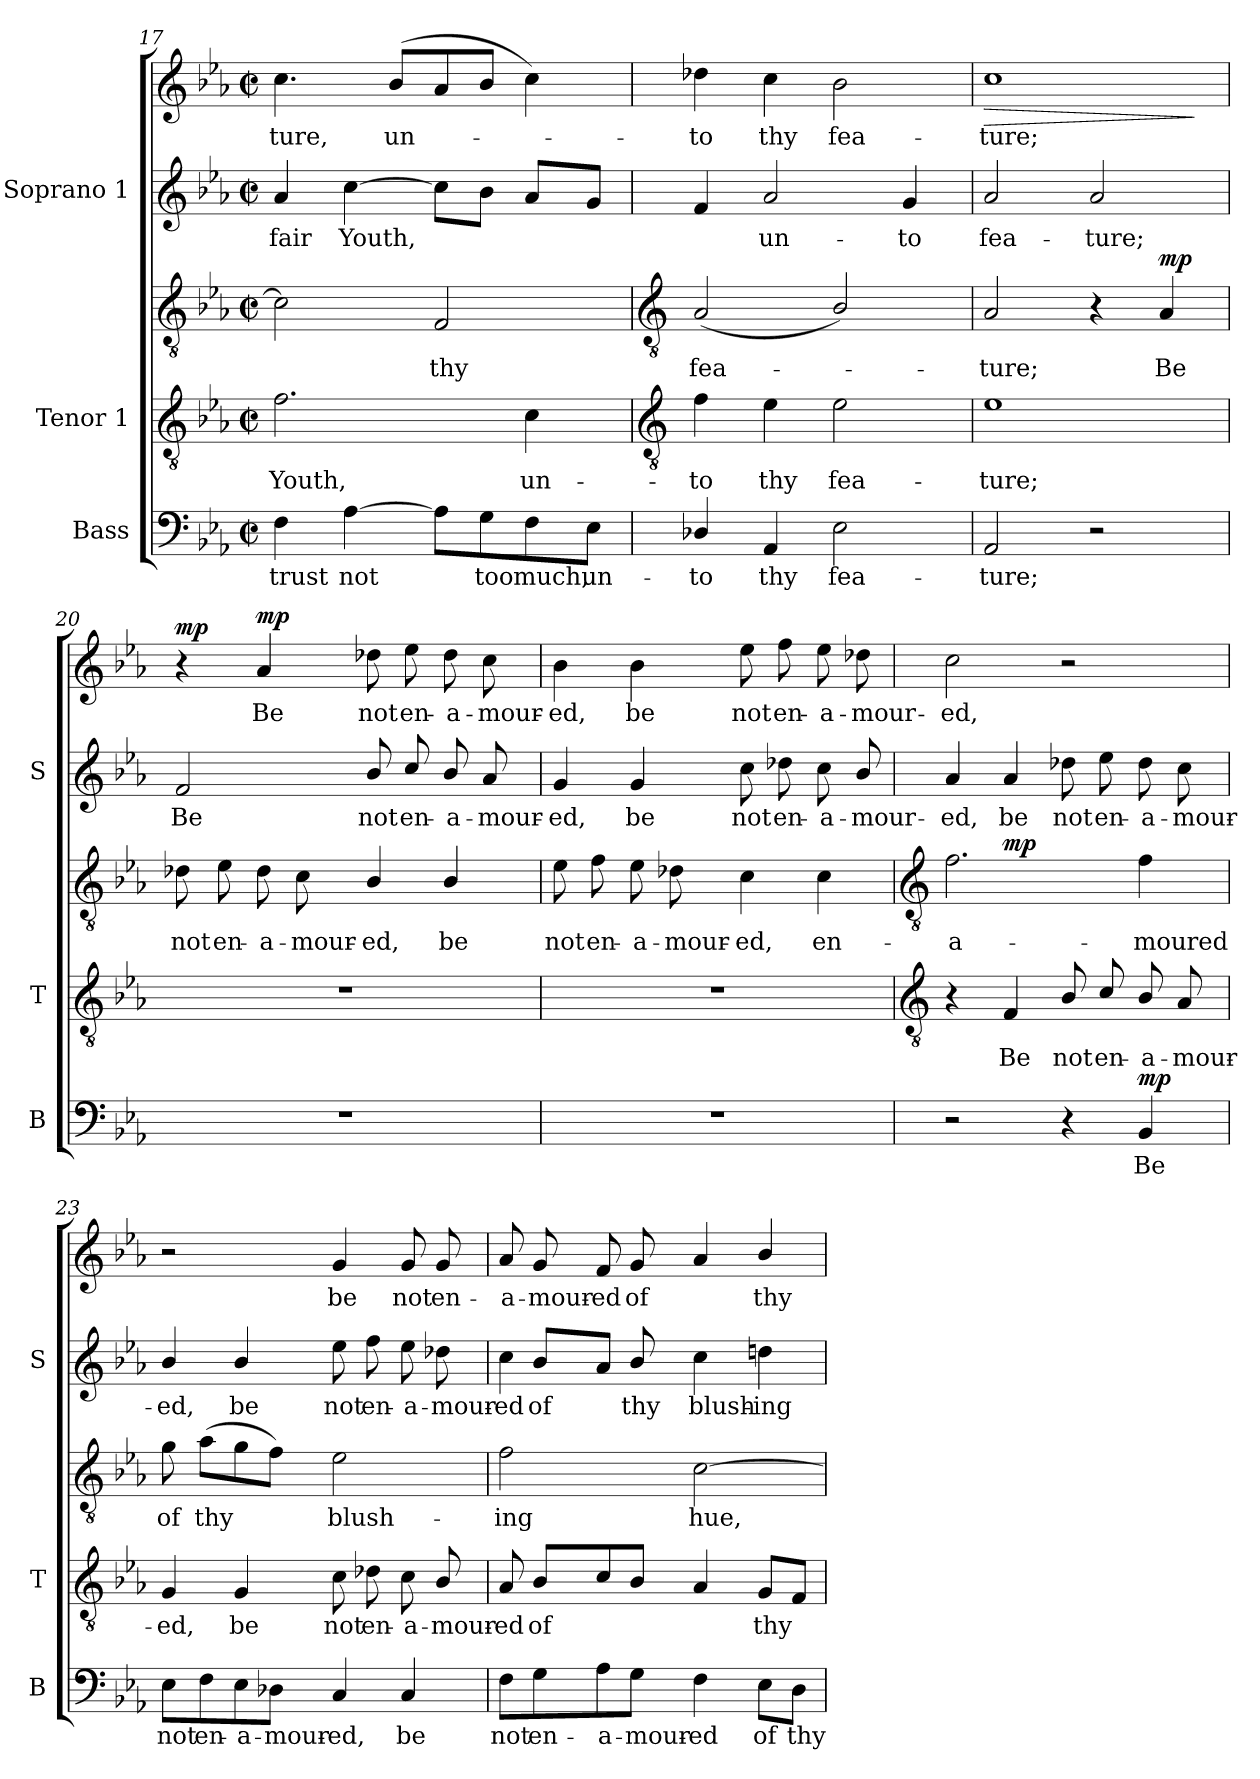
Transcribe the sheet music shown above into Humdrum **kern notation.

**kern	**text	**dynam	**kern	**text	**kern	**text	**dynam	**kern	**text	**kern	**text	**dynam
*part3	*part3	*part3	*part2	*part2	*part2	*part2	*part2	*part1	*part1	*part1	*part1	*part1
*staff5	*staff5	*staff5	*staff4	*staff4	*staff3	*staff3	*staff3/4	*staff2	*staff2	*staff1	*staff1	*staff1/2
*I"Bass	*	*	*I"Tenor 1	*	*	*	*	*I"Soprano 1	*	*	*	*
*I'B	*	*	*I'T	*	*	*	*	*I'S	*	*	*	*
*clefF4	*	*	*clefGv2	*	*clefGv2	*	*	*clefG2	*	*clefG2	*	*
*k[b-e-a-]	*	*	*k[b-e-a-]	*	*k[b-e-a-]	*	*	*k[b-e-a-]	*	*k[b-e-a-]	*	*
*E-:	*	*	*E-:	*	*E-:	*	*	*E-:	*	*E-:	*	*
*M2/2	*	*	*M2/2	*	*M2/2	*	*	*M2/2	*	*M2/2	*	*
*met(c|)	*	*	*met(c|)	*	*met(c|)	*	*	*met(c|)	*	*met(c|)	*	*
=17	=17	=17	=17	=17	=17	=17	=17	=17	=17	=17	=17	=17
!	!LO:LY:b	!	!	!LO:LY:b	!	!	!	!	!LO:LY:b	!	!LO:LY:b	!
4F	trust	.	2.f	Youth,	2c]	.	.	4a-	-fair	4.cc	ture,	.
!	!LO:LY:b	!	!	!	!	!	!	!	!LO:LY:b	!	!	!
[4A-	not	.	.	.	.	.	.	(<[4cc	Youth,	.	.	.
!	!	!	!	!	!	!	!	!	!	!	!LO:LY:b	!
.	.	.	.	.	.	.	.	.	.	(<8b-/L	un-	.
!	!	!	!	!	!	!LO:LY:b	!	!	!	!	!	!
8A-\L]	.	.	.	.	2F	thy	.	8ccL]	.	8a-	.	.
!	!LO:LY:b	!	!	!	!	!	!	!	!	!	!	!
8G\	too	.	.	.	.	.	.	8b-J	.	8b-J	.	.
!	!LO:LY:b	!	!	!LO:LY:b	!	!	!	!	!	!	!	!
8F\	much,	.	4c	un-	.	.	.	8a-L	.	4cc)	.	.
!	!LO:LY:b	!	!	!	!	!	!	!	!	!	!	!
8E-\J	un-	.	.	.	.	.	.	8gJ	.	.	.	.
!!LO:LB:g=z
=18	=18	=18	=18	=18	=18	=18	=18	=18	=18	=18	=18	=18
*	*	*	*clefGv2	*	*clefGv2	*	*	*	*	*	*	*
!	!LO:LY:b	!	!	!LO:LY:b	!	!LO:LY:b	!	!	!	!	!LO:LY:b	!
4D-X/	-to	.	4f	to	(<2A-	-fea-	.	4f	.	4dd-X	to	.
!	!LO:LY:b	!	!	!LO:LY:b	!	!	!	!	!LO:LY:b	!	!LO:LY:b	!
4AA-	thy	.	4e-	thy	.	.	.	2a-	-un-	4cc	thy	.
!	!LO:LY:b	!	!	!LO:LY:b	!	!	!	!	!	!	!LO:LY:b	!
2E-	fea-	.	2e-	fea-	2B-/)	.	.	.	.	2b-	fea-	.
!	!	!	!	!	!	!	!	!	!LO:LY:b	!	!	!
.	.	.	.	.	.	.	.	4g	-to	.	.	.
=19	=19	=19	=19	=19	=19	=19	=19	=19	=19	=19	=19	=19
!	!LO:LY:b	!	!	!LO:LY:b	!	!LO:LY:b	!	!	!LO:LY:b	!	!LO:LY:b	!LO:HP:b
2AA-	-ture;	.	1e-	ture;	2A-	-ture;	.	2a-	fea-	1cc	ture;	>
!	!	!	!	!	!	!	!	!	!LO:LY:b	!	!	!
2r	.	.	.	.	4r	.	.	2a-	-ture;	.	.	.
!	!	!	!	!	!	!LO:LY:b	!LO:DY:b	!	!	!	!	!
.	.	.	.	.	4A-	Be	mp	.	.	.	.	.
.	.	.	.	.	.	.	.	.	.	.	.	]
=20	=20	=20	=20	=20	=20	=20	=20	=20	=20	=20	=20	=20
!	!	!	!	!	!	!LO:LY:b	!	!	!LO:LY:b	!	!	!LO:DY:b=2
1r	.	.	1r	.	8d-X	not	.	2f	-Be	4r	.	mp
!	!	!	!	!	!	!LO:LY:b	!	!	!	!	!	!
.	.	.	.	.	8e-	en-	.	.	.	.	.	.
!	!	!	!	!	!	!LO:LY:b	!	!	!	!	!LO:LY:b	!LO:DY:b
.	.	.	.	.	8d-	-a-	.	.	.	4a-	Be	mp
!	!	!	!	!	!	!LO:LY:b	!	!	!	!	!	!
.	.	.	.	.	8c	-mour-	.	.	.	.	.	.
!	!	!	!	!	!	!LO:LY:b	!	!	!LO:LY:b	!	!LO:LY:b	!
.	.	.	.	.	4B-/	-ed,	.	8b-/	not	8dd-X	not	.
!	!	!	!	!	!	!	!	!	!LO:LY:b	!	!LO:LY:b	!
.	.	.	.	.	.	.	.	8cc/	en-	8ee-	en-	.
!	!	!	!	!	!	!LO:LY:b	!	!	!LO:LY:b	!	!LO:LY:b	!
.	.	.	.	.	4B-/	be	.	8b-/	-a-	8dd-	-a-	.
!	!	!	!	!	!	!	!	!	!LO:LY:b	!	!LO:LY:b	!
.	.	.	.	.	.	.	.	8a-	-mour-	8cc	-mour-	.
=21	=21	=21	=21	=21	=21	=21	=21	=21	=21	=21	=21	=21
!	!	!	!	!	!	!LO:LY:b	!	!	!LO:LY:b	!	!LO:LY:b	!
1r	.	.	1r	.	8e-	not	.	4g	-ed,	4b-	-ed,	.
!	!	!	!	!	!	!LO:LY:b	!	!	!	!	!	!
.	.	.	.	.	8f	en-	.	.	.	.	.	.
!	!	!	!	!	!	!LO:LY:b	!	!	!LO:LY:b	!	!LO:LY:b	!
.	.	.	.	.	8e-	-a-	.	4g	be	4b-	be	.
!	!	!	!	!	!	!LO:LY:b	!	!	!	!	!	!
.	.	.	.	.	8d-X	-mour-	.	.	.	.	.	.
!	!	!	!	!	!	!LO:LY:b	!	!	!LO:LY:b	!	!LO:LY:b	!
.	.	.	.	.	4c	-ed,	.	8cc	not	8ee-	not	.
!	!	!	!	!	!	!	!	!	!LO:LY:b	!	!LO:LY:b	!
.	.	.	.	.	.	.	.	8dd-X	en-	8ff	en-	.
!	!	!	!	!	!	!LO:LY:b	!	!	!LO:LY:b	!	!LO:LY:b	!
.	.	.	.	.	4c	en-	.	8cc	-a-	8ee-	-a-	.
!	!	!	!	!	!	!	!	!	!LO:LY:b	!	!LO:LY:b	!
.	.	.	.	.	.	.	.	8b-/	-mour-	8dd-X	-mour-	.
!!LO:LB:g=z
=22	=22	=22	=22	=22	=22	=22	=22	=22	=22	=22	=22	=22
*	*	*	*clefGv2	*	*clefGv2	*	*	*	*	*	*	*
!	!	!	!	!	!	!LO:LY:b	!	!	!LO:LY:b	!	!LO:LY:b	!
2r	.	.	4r	.	2.f	-a-	.	4a-	ed,	2cc	-ed,	.
!	!	!	!	!LO:LY:b	!	!	!LO:DY:b=2	!	!LO:LY:b	!	!	!
.	.	.	4F	Be	.	.	mp	4a-	be	.	.	.
!	!	!	!	!LO:LY:b	!	!	!	!	!LO:LY:b	!	!	!
4r	.	.	8B-/	not	.	.	.	8dd-X	not	2r	.	.
!	!	!	!	!LO:LY:b	!	!	!	!	!LO:LY:b	!	!	!
.	.	.	8c/	en-	.	.	.	8ee-	en-	.	.	.
!	!LO:LY:b	!LO:DY:b	!	!LO:LY:b	!	!LO:LY:b	!	!	!LO:LY:b	!	!	!
4BB-	Be	mp	8B-/	-a-	4f	-moured	.	8dd-	-a-	.	.	.
!	!	!	!	!LO:LY:b	!	!	!	!	!LO:LY:b	!	!	!
.	.	.	8A-	-mour-	.	.	.	8cc	-mour-	.	.	.
=23	=23	=23	=23	=23	=23	=23	=23	=23	=23	=23	=23	=23
!	!LO:LY:b	!	!	!LO:LY:b	!	!LO:LY:b	!	!	!LO:LY:b	!	!	!
8E-\L	not	.	4G	-ed,	8g	-of	.	4b-/	-ed,	2r	.	.
!	!LO:LY:b	!	!	!	!	!LO:LY:b	!	!	!	!	!	!
8F\	en-	.	.	.	(>8a-L	thy	.	.	.	.	.	.
!	!LO:LY:b	!	!	!LO:LY:b	!	!	!	!	!LO:LY:b	!	!	!
8E-\	-a-	.	4G	be	8g	.	.	4b-/	be	.	.	.
!	!LO:LY:b	!	!	!	!	!	!	!	!	!	!	!
8D-X\J	-mour-	.	.	.	8fJ)	.	.	.	.	.	.	.
!	!LO:LY:b	!	!	!LO:LY:b	!	!LO:LY:b	!	!	!LO:LY:b	!	!LO:LY:b	!
4C	-ed,	.	8c	not	2e-	blush-	.	8ee-	not	4g	-be	.
!	!	!	!	!LO:LY:b	!	!	!	!	!LO:LY:b	!	!	!
.	.	.	8d-X	en-	.	.	.	8ff	en-	.	.	.
!	!LO:LY:b	!	!	!LO:LY:b	!	!	!	!	!LO:LY:b	!	!LO:LY:b	!
4C	be	.	8c	-a-	.	.	.	8ee-	-a-	8g	not	.
!	!	!	!	!LO:LY:b	!	!	!	!	!LO:LY:b	!	!LO:LY:b	!
.	.	.	8B-/	-mour-	.	.	.	8dd-X	-mour-	8g	en-	.
=24	=24	=24	=24	=24	=24	=24	=24	=24	=24	=24	=24	=24
!	!LO:LY:b	!	!	!LO:LY:b	!	!LO:LY:b	!	!	!LO:LY:b	!	!LO:LY:b	!
8F\L	not	.	8A-	ed	2f	-ing	.	8ccJ	ed	8a-	-a-	.
!	!LO:LY:b	!	!	!LO:LY:b	!	!	!	!	!LO:LY:b	!	!LO:LY:b	!
8G\	en-	.	8B-/L	of	.	.	.	8b-/L	of	8g	-mour-	.
!	!LO:LY:b	!	!	!	!	!	!	!	!	!	!LO:LY:b	!
8A-\	-a-	.	8c/	.	.	.	.	8a-/J	.	8f	-ed	.
!	!LO:LY:b	!	!	!	!	!	!	!	!LO:LY:b	!	!LO:LY:b	!
8G\J	-mour-	.	8B-/J	.	.	.	.	8b-/	thy	8gL	of	.
!	!LO:LY:b	!	!	!	!	!LO:LY:b	!	!	!LO:LY:b	!	!	!
4F	-ed	.	4A-	.	[2c	hue,	.	4cc	blush-	4a-)	.	.
!	!LO:LY:b	!	!	!LO:LY:b	!	!	!	!	!LO:LY:b	!	!LO:LY:b	!
8E-\L	of	.	8GL	thy	.	.	.	4ddn	-ing	4b-/	thy	.
!	!LO:LY:b	!	!	!	!	!	!	!	!	!	!	!
8D\J	thy	.	8FJ	.	.	.	.	.	.	.	.	.
=	=	=	=	=	=	=	=	=	=	=	=	=
*-	*-	*-	*-	*-	*-	*-	*-	*-	*-	*-	*-	*-
